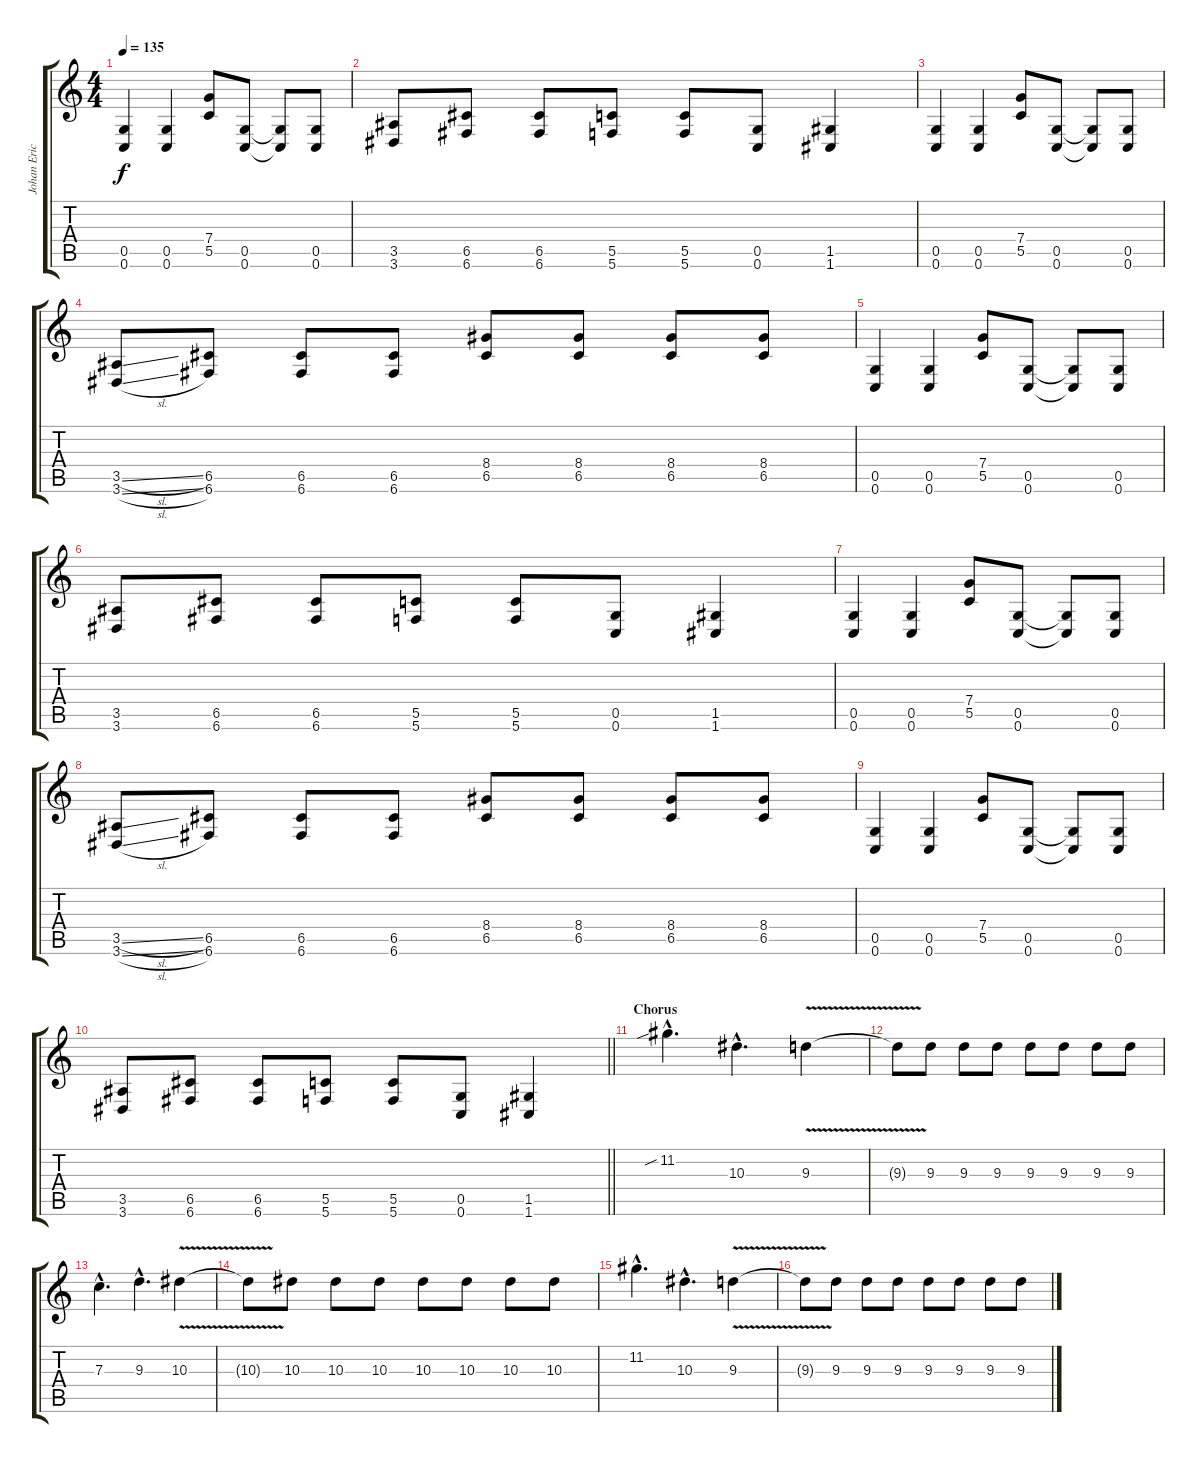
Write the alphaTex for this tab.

\track ("Johan Ericson " "Johan Eric") {instrument distortionguitar}
\staff {score tabs}
\tuning (D4 A3 F3 C3 G2 C2) {hide}
\ts (4 4)
\tempo 135
\clef g2
\ks c
(0.5 0.6).4{dy f} (0.5 0.6).4 (7.4 5.5).8 (0.5 0.6).8 (0.5{t} 0.6{t}).8 (0.5 0.6).8 |
(3.5 3.6).8 (6.5 6.6).8 (6.5 6.6).8 (5.5 5.6).8 (5.5 5.6).8 (0.5 0.6).8 (1.5 1.6).4 |
(0.5 0.6).4 (0.5 0.6).4 (7.4 5.5).8 (0.5 0.6).8 (0.5{t} 0.6{t}).8 (0.5 0.6).8 |
(3.5{sl} 3.6{sl}).8 (6.5 6.6).8 (6.5 6.6).8 (6.5 6.6).8 (8.4 6.5).8 (8.4 6.5).8 (8.4 6.5).8 (8.4 6.5).8 |
(0.5 0.6).4 (0.5 0.6).4 (7.4 5.5).8 (0.5 0.6).8 (0.5{t} 0.6{t}).8 (0.5 0.6).8 |
(3.5 3.6).8 (6.5 6.6).8 (6.5 6.6).8 (5.5 5.6).8 (5.5 5.6).8 (0.5 0.6).8 (1.5 1.6).4 |
(0.5 0.6).4 (0.5 0.6).4 (7.4 5.5).8 (0.5 0.6).8 (0.5{t} 0.6{t}).8 (0.5 0.6).8 |
(3.5{sl} 3.6{sl}).8 (6.5 6.6).8 (6.5 6.6).8 (6.5 6.6).8 (8.4 6.5).8 (8.4 6.5).8 (8.4 6.5).8 (8.4 6.5).8 |
(0.5 0.6).4 (0.5 0.6).4 (7.4 5.5).8 (0.5 0.6).8 (0.5{t} 0.6{t}).8 (0.5 0.6).8 |
\barLineRight lightlight
(3.5 3.6).8 (6.5 6.6).8 (6.5 6.6).8 (5.5 5.6).8 (5.5 5.6).8 (0.5 0.6).8 (1.5 1.6).4 |
\section ("" "Chorus")
11.2{sib hac}.4{d} 10.3{hac}.4{d} 9.3{v}.4 |
9.3{t}.8 9.3.8 9.3.8 9.3.8 9.3.8 9.3.8 9.3.8 9.3.8 |
7.3{hac}.4{d} 9.3{hac}.4{d} 10.3{v}.4 |
10.3{t}.8 10.3.8 10.3.8 10.3.8 10.3.8 10.3.8 10.3.8 10.3.8 |
11.2{hac}.4{d} 10.3{hac}.4{d} 9.3{v}.4 |
9.3{t}.8 9.3.8 9.3.8 9.3.8 9.3.8 9.3.8 9.3.8 9.3.8
